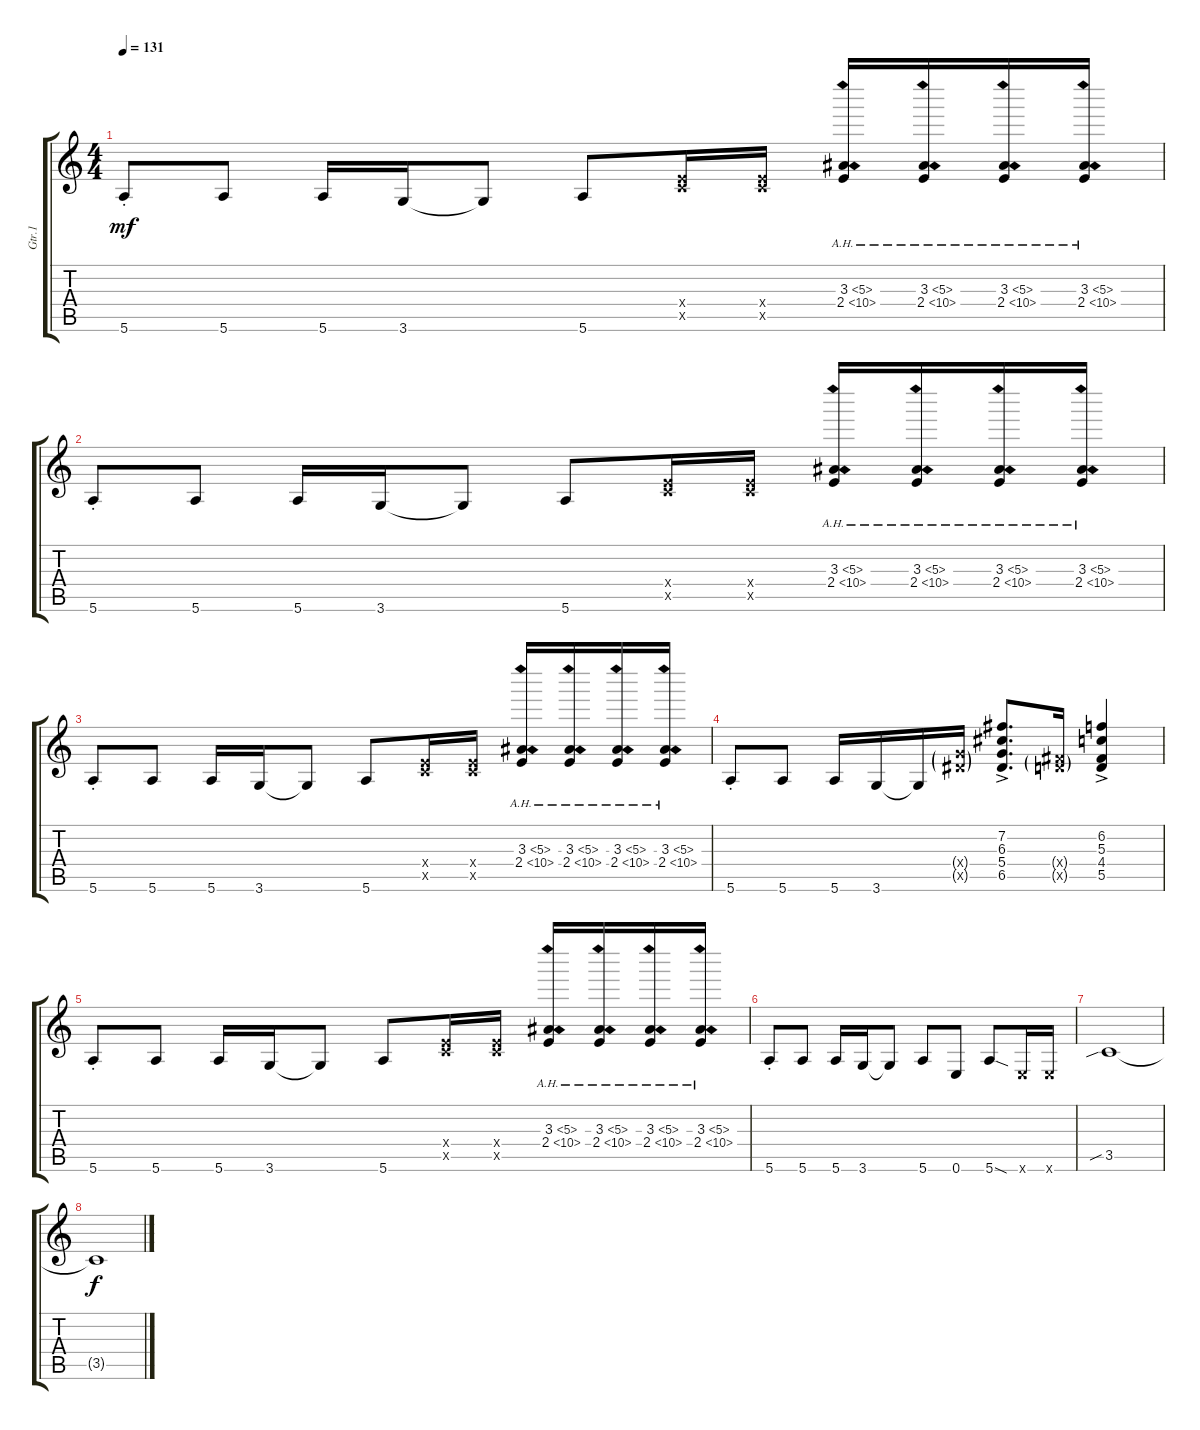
\track ("Gtr.1" "Gtr.1") {instrument electricguitarclean}
\staff {score tabs}
\tuning (E4 B3 G3 D3 A2 E2) {hide}
\ts (4 4)
\tempo 131
\clef g2
\ks c
5.6{st}.8{dy mf} 5.6.8 5.6.16 3.6.16 3.6{t}.8 5.6.8 (2.4{x} 3.5{x}).16 (2.4{x} 3.5{x}).16 (3.3{ah 2} 2.4{ah 8}).16 (3.3{ah 2} 2.4{ah 8}).16 (3.3{ah 2} 2.4{ah 8}).16 (3.3{ah 2} 2.4{ah 8}).16 |
5.6{st}.8 5.6.8 5.6.16 3.6.16 3.6{t}.8 5.6.8 (2.4{x} 3.5{x}).16 (2.4{x} 3.5{x}).16 (3.3{ah 2} 2.4{ah 8}).16 (3.3{ah 2} 2.4{ah 8}).16 (3.3{ah 2} 2.4{ah 8}).16 (3.3{ah 2} 2.4{ah 8}).16 |
5.6{st}.8 5.6.8 5.6.16 3.6.16 3.6{t}.8 5.6.8 (2.4{x} 3.5{x}).16 (2.4{x} 3.5{x}).16 (3.3{ah 2} 2.4{ah 8}).16 (3.3{ah 2} 2.4{ah 8}).16 (3.3{ah 2} 2.4{ah 8}).16 (3.3{ah 2} 2.4{ah 8}).16 |
5.6{st}.8 5.6.8 5.6.16 3.6.16 3.6{t}.16 (5.4{g x} 6.5{g x}).16 (7.2{ac} 6.3{ac} 5.4{ac} 6.5{ac}).8{d} (4.4{g x} 5.5{g x}).16 (6.2{ac} 5.3{ac} 4.4{ac} 5.5{ac}).4 |
5.6{st}.8 5.6.8 5.6.16 3.6.16 3.6{t}.8 5.6.8 (2.4{x} 3.5{x}).16 (2.4{x} 3.5{x}).16 (3.3{ah 2} 2.4{ah 8}).16 (3.3{ah 2} 2.4{ah 8}).16 (3.3{ah 2} 2.4{ah 8}).16 (3.3{ah 2} 2.4{ah 8}).16 |
5.6{st}.8 5.6.8 5.6.16 3.6.16 3.6{t}.8 5.6.8 0.6.8 5.6{sod}.8 0.6{x}.16 0.6{x}.16 |
3.5{sib}.1 |
3.5{t}.1{dy f}
